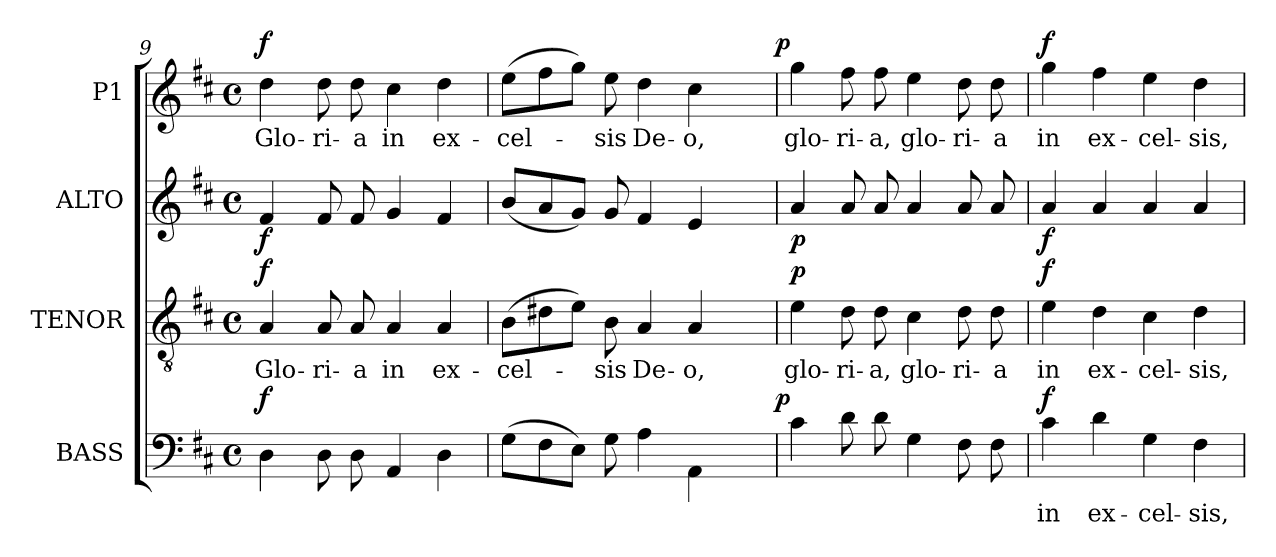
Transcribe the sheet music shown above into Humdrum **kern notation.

**kern	**text	**dynam	**kern	**text	**dynam	**kern	**dynam	**kern	**text	**dynam
*part4	*part4	*part4	*part3	*part3	*part3	*part2	*part2	*part1	*part1	*part1
*staff4	*staff4	*staff4	*staff3	*staff3	*staff3	*staff2	*staff2	*staff1	*staff1	*staff1
*I"BASS	*	*	*I"TENOR	*	*	*I"ALTO	*	*I"P1	*	*
*clefF4	*	*	*clefGv2	*	*	*clefG2	*	*clefG2	*	*
*	*	*	*ITrd7c12	*	*	*	*	*	*	*
*k[f#c#]	*	*	*k[f#c#]	*	*	*k[f#c#]	*	*k[f#c#]	*	*
*D:	*	*	*D:	*	*	*D:	*	*D:	*	*
*M4/4	*	*	*M4/4	*	*	*M4/4	*	*M4/4	*	*
*met(c)	*	*	*met(c)	*	*	*met(c)	*	*met(c)	*	*
=9	=9	=9	=9	=9	=9	=9	=9	=9	=9	=9
!	!	!	!	!LO:LY:b:color=#000000	!	!	!	!	!	!
!	!	!	!	!	!	!	!	!	!LO:LY:b:color=#000000	!
4Di\	.	f	4AAi/	Glo-	f	4f#i/	f	4ddi\	Glo-	f
!	!	!	!	!LO:LY:b:color=#000000	!	!	!	!	!	!
!	!	!	!	!	!	!	!	!	!LO:LY:b:color=#000000	!
8Di\	.	.	8AAi/	-ri-	.	8f#i/	.	8ddi\	-ri-	.
!	!	!	!	!LO:LY:b:color=#000000	!	!	!	!	!	!
!	!	!	!	!	!	!	!	!	!LO:LY:b:color=#000000	!
8Di\	.	.	8AAi/	-a	.	8f#i/	.	8ddi\	-a	.
!	!	!	!	!LO:LY:b:color=#000000	!	!	!	!	!	!
!	!	!	!	!	!	!	!	!	!LO:LY:b:color=#000000	!
4AAi/	.	.	4AAi/	in	.	4gi/	.	4cc#i\	in	.
!	!	!	!	!LO:LY:b:color=#000000	!	!	!	!	!	!
!	!	!	!	!	!	!	!	!	!LO:LY:b:color=#000000	!
4Di\	.	.	4AAi/	ex-	.	4f#i/	.	4ddi\	ex-	.
=10	=10	=10	=10	=10	=10	=10	=10	=10	=10	=10
!	!	!	!	!LO:LY:b:color=#000000	!	!	!	!	!	!
!	!	!	!	!	!	!	!	!	!LO:LY:b:color=#000000	!
*^	*	*	*	*	*	*	*	*^	*	*
(8Gi\L	2ryy	.	.	(8BBi\L	-cel-	.	(8bi/L	.	(8eei\L	2ryy	-cel-	.
8F#i\	.	.	.	8D#Xi\	.	.	8ai/	.	8ff#i\	.	.	.
8Ei\J)	.	.	.	8Ei\J)	.	.	8gi/J)	.	8ggi\J)	.	.	.
!	!	!	!	!	!LO:LY:b:color=#000000	!	!	!	!	!	!	!
!	!	!	!	!	!	!	!	!	!	!	!LO:LY:b:color=#000000	!
8Gi\	.	.	.	8BBi\	-sis	.	8gi/	.	8eei\	.	-sis	.
!	!	!	!	!	!LO:LY:b:color=#000000	!	!	!	!	!	!	!
!	!	!	!	!	!	!	!	!	!	!	!LO:LY:b:color=#000000	!
4Ai\	4ryy	.	.	4AAi/	De-	.	4f#i/	.	4ddi\	4ryy	De-	.
!	!	!	!	!	!LO:LY:b:color=#000000	!	!	!	!	!	!	!
!	!	!	!	!	!	!	!	!	!	!	!LO:LY:b:color=#000000	!
4AAi\	8ryy	.	.	4AAi/	-o,	.	4ei/	.	4cc#i\	8ryy	-o,	.
.	16ryy	.	.	.	.	.	.	.	.	16ryy	.	.
.	32ryy	.	.	.	.	.	.	.	.	32ryy	.	.
.	64ryy	.	.	.	.	.	.	.	.	64ryy	.	.
.	128...ryy	.	.	.	.	.	.	.	.	128...ryy	.	.
.	1024ryy	.	p	.	.	.	.	.	.	1024ryy	.	p
*v	*v	*	*	*	*	*	*	*	*v	*v	*	*
=11	=11	=11	=11	=11	=11	=11	=11	=11	=11	=11
*^	*	*	*	*	*	*	*	*^	*	*
!	!	!	!	!	!LO:LY:b:color=#000000	!	!	!	!	!	!	!
*v	*v	*	*	*	*	*	*	*	*v	*v	*	*
*^	*	*	*	*	*	*	*	*^	*	*
!	!	!	!	!	!	!	!	!	!	!	!LO:LY:b:color=#000000	!
*v	*v	*	*	*	*	*	*	*	*v	*v	*	*
4c#i\	.	.	4Ei\	glo-	p	4ai/	p	4ggi\	glo-	.
!	!	!	!	!LO:LY:b:color=#000000	!	!	!	!	!	!
!	!	!	!	!	!	!	!	!	!LO:LY:b:color=#000000	!
8di\	.	.	8Di\	-ri-	.	8ai/	.	8ff#i\	-ri-	.
!	!	!	!	!LO:LY:b:color=#000000	!	!	!	!	!	!
!	!	!	!	!	!	!	!	!	!LO:LY:b:color=#000000	!
8di\	.	.	8Di\	-a,	.	8ai/	.	8ff#i\	-a,	.
!	!	!	!	!LO:LY:b:color=#000000	!	!	!	!	!	!
!	!	!	!	!	!	!	!	!	!LO:LY:b:color=#000000	!
4Gi\	.	.	4C#i\	glo-	.	4ai/	.	4eei\	glo-	.
!	!	!	!	!LO:LY:b:color=#000000	!	!	!	!	!	!
!	!	!	!	!	!	!	!	!	!LO:LY:b:color=#000000	!
8F#i\	.	.	8Di\	-ri-	.	8ai/	.	8ddi\	-ri-	.
!	!	!	!	!LO:LY:b:color=#000000	!	!	!	!	!	!
!	!	!	!	!	!	!	!	!	!LO:LY:b:color=#000000	!
8F#i\	.	.	8Di\	-a	.	8ai/	.	8ddi\	-a	.
!!LO:LB:g=z
=12	=12	=12	=12	=12	=12	=12	=12	=12	=12	=12
!	!LO:LY:b:color=#000000	!	!	!	!	!	!	!	!	!
!	!	!	!	!LO:LY:b:color=#000000	!	!	!	!	!	!
!	!	!	!	!	!	!	!	!	!LO:LY:b:color=#000000	!
4c#i\	in	f	4Ei\	in	f	4ai/	f	4ggi\	in	f
!	!LO:LY:b:color=#000000	!	!	!	!	!	!	!	!	!
!	!	!	!	!LO:LY:b:color=#000000	!	!	!	!	!	!
!	!	!	!	!	!	!	!	!	!LO:LY:b:color=#000000	!
4di\	ex-	.	4Di\	ex-	.	4ai/	.	4ff#i\	ex-	.
!	!LO:LY:b:color=#000000	!	!	!	!	!	!	!	!	!
!	!	!	!	!LO:LY:b:color=#000000	!	!	!	!	!	!
!	!	!	!	!	!	!	!	!	!LO:LY:b:color=#000000	!
4Gi\	-cel-	.	4C#i\	-cel-	.	4ai/	.	4eei\	-cel-	.
!	!LO:LY:b:color=#000000	!	!	!	!	!	!	!	!	!
!	!	!	!	!LO:LY:b:color=#000000	!	!	!	!	!	!
!	!	!	!	!	!	!	!	!	!LO:LY:b:color=#000000	!
4F#i\	-sis,	.	4Di\	-sis,	.	4ai/	.	4ddi\	-sis,	.
=	=	=	=	=	=	=	=	=	=	=
*-	*-	*-	*-	*-	*-	*-	*-	*-	*-	*-
